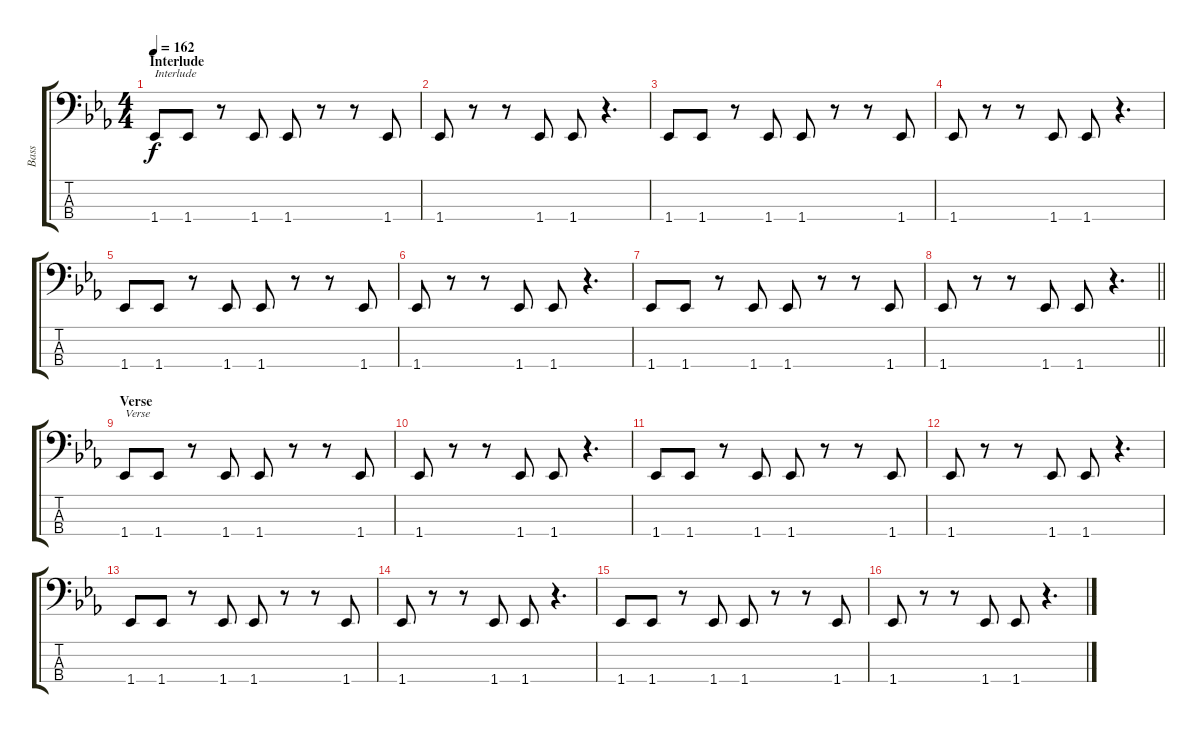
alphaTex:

\track ("Bass" "Bass") {instrument electricbassfinger}
\staff {score tabs}
\tuning (G2 D2 A1 D1) {hide}
\ts (4 4)
\section ("" "Interlude")
\tempo 162
\clef f4
\ks eb
1.4.8{txt "Interlude" dy f} 1.4.8 r.8 1.4.8 1.4.8 r.8 r.8 1.4.8 |
1.4.8 r.8 r.8 1.4.8 1.4.8 r.4{d} |
1.4.8 1.4.8 r.8 1.4.8 1.4.8 r.8 r.8 1.4.8 |
1.4.8 r.8 r.8 1.4.8 1.4.8 r.4{d} |
1.4.8 1.4.8 r.8 1.4.8 1.4.8 r.8 r.8 1.4.8 |
1.4.8 r.8 r.8 1.4.8 1.4.8 r.4{d} |
1.4.8 1.4.8 r.8 1.4.8 1.4.8 r.8 r.8 1.4.8 |
\barLineRight lightlight
1.4.8 r.8 r.8 1.4.8 1.4.8 r.4{d} |
\section ("" "Verse")
1.4.8{txt "Verse"} 1.4.8 r.8 1.4.8 1.4.8 r.8 r.8 1.4.8 |
1.4.8 r.8 r.8 1.4.8 1.4.8 r.4{d} |
1.4.8 1.4.8 r.8 1.4.8 1.4.8 r.8 r.8 1.4.8 |
1.4.8 r.8 r.8 1.4.8 1.4.8 r.4{d} |
1.4.8 1.4.8 r.8 1.4.8 1.4.8 r.8 r.8 1.4.8 |
1.4.8 r.8 r.8 1.4.8 1.4.8 r.4{d} |
1.4.8 1.4.8 r.8 1.4.8 1.4.8 r.8 r.8 1.4.8 |
1.4.8 r.8 r.8 1.4.8 1.4.8 r.4{d}
